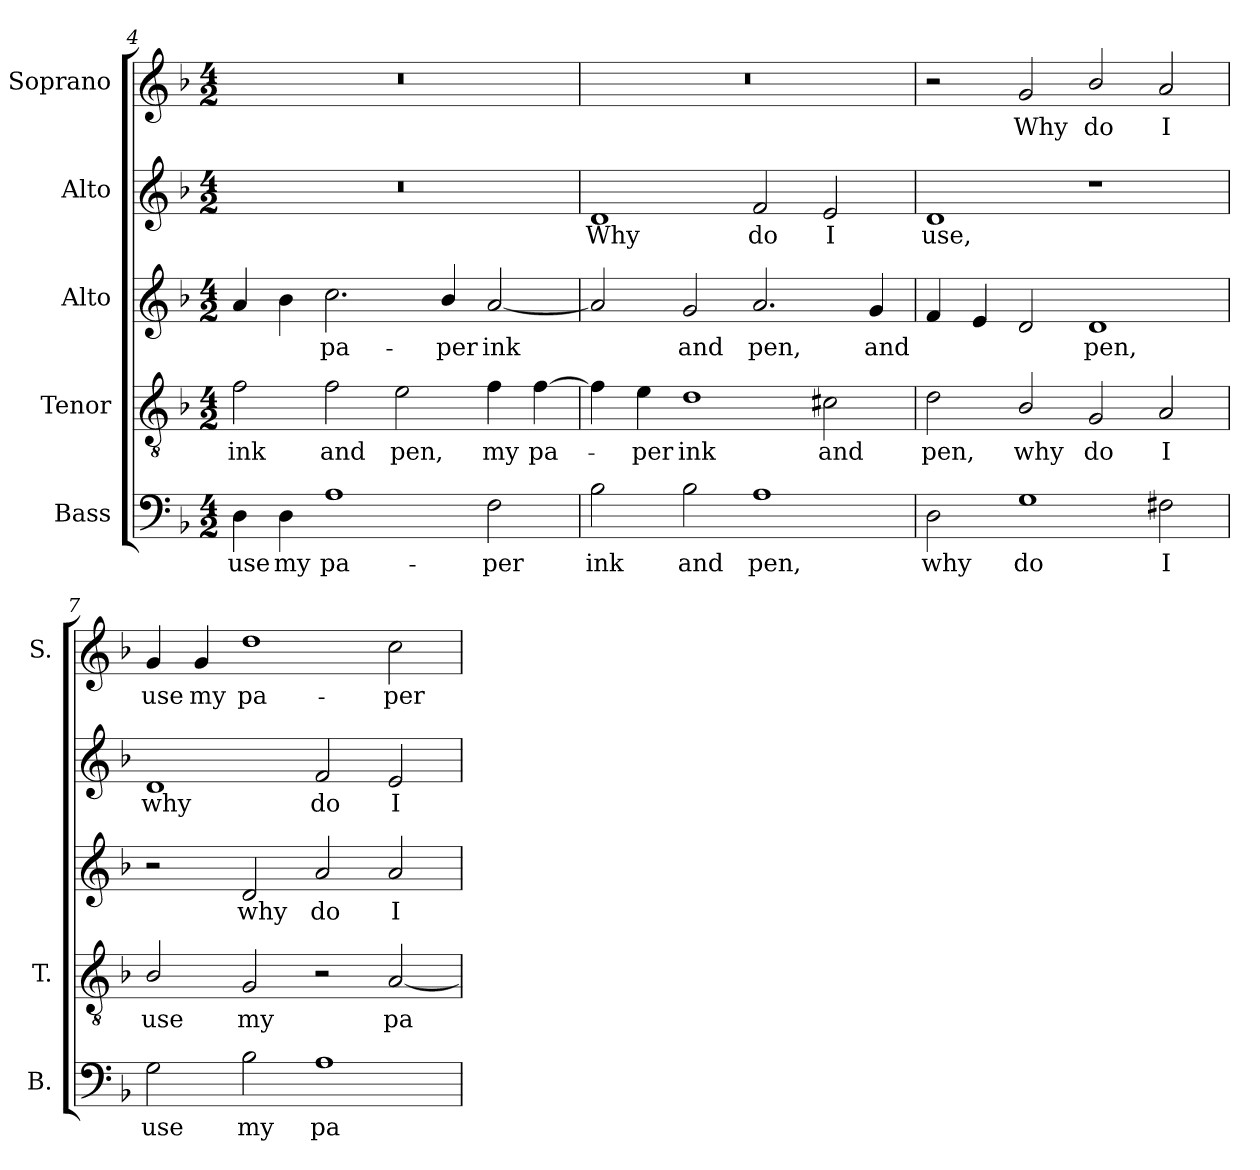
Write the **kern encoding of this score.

**kern	**text	**kern	**text	**kern	**text	**kern	**text	**kern	**text
*part5	*part5	*part4	*part4	*part3	*part3	*part2	*part2	*part1	*part1
*staff5	*staff5	*staff4	*staff4	*staff3	*staff3	*staff2	*staff2	*staff1	*staff1
*I"Bass	*	*I"Tenor	*	*I"Alto	*	*I"Alto	*	*I"Soprano	*
*I'B.	*	*I'T.	*	*	*	*	*	*I'S.	*
*clefF4	*	*clefGv2	*	*clefG2	*	*clefG2	*	*clefG2	*
*	*	*ITrd7c12	*	*	*	*	*	*	*
*k[b-]	*	*k[b-]	*	*k[b-]	*	*k[b-]	*	*k[b-]	*
*F:	*	*F:	*	*F:	*	*F:	*	*F:	*
*M4/2	*	*M4/2	*	*M4/2	*	*M4/2	*	*M4/2	*
=4	=4	=4	=4	=4	=4	=4	=4	=4	=4
!	!LO:LY:b:color=#000000	!	!	!	!	!	!	!	!
!	!	!	!LO:LY:b:color=#000000	!	!	!LO:N:vis=1	!	!LO:N:vis=1	!
4Di\	use	2Fi\	ink	4ai/	.	0r	.	0r	.
!	!LO:LY:b:color=#000000	!	!	!	!	!	!	!	!
4Di\	my	.	.	4b-i\	.	.	.	.	.
!	!LO:LY:b:color=#000000	!	!	!	!	!	!	!	!
!	!	!	!LO:LY:b:color=#000000	!	!	!	!	!	!
!	!	!	!	!	!LO:LY:b:color=#000000	!	!	!	!
1Ai	pa-	2Fi\	and	2.cci\	pa-	.	.	.	.
!	!	!	!LO:LY:b:color=#000000	!	!	!	!	!	!
.	.	2Ei\	pen,	.	.	.	.	.	.
!	!	!	!	!	!LO:LY:b:color=#000000	!	!	!	!
.	.	.	.	4b-i/	-per	.	.	.	.
!	!LO:LY:b:color=#000000	!	!	!	!	!	!	!	!
!	!	!	!LO:LY:b:color=#000000	!	!	!	!	!	!
!	!	!	!	!	!LO:LY:b:color=#000000	!	!	!	!
2Fi\	-per	4Fi\	my	[<2ai/	ink	.	.	.	.
!	!	!	!LO:LY:b:color=#000000	!	!	!	!	!	!
.	.	[>4Fi\	pa-	.	.	.	.	.	.
!!LO:LB:g=z
=5	=5	=5	=5	=5	=5	=5	=5	=5	=5
!	!LO:LY:b:color=#000000	!	!	!	!	!	!	!	!
!	!	!	!	!	!	!	!LO:LY:b:color=#000000	!LO:N:vis=1	!
2B-i\	ink	4Fi\]	.	2ai/]	.	1di	Why	0r	.
!	!	!	!LO:LY:b:color=#000000	!	!	!	!	!	!
.	.	4Ei\	-per	.	.	.	.	.	.
!	!LO:LY:b:color=#000000	!	!	!	!	!	!	!	!
!	!	!	!LO:LY:b:color=#000000	!	!	!	!	!	!
!	!	!	!	!	!LO:LY:b:color=#000000	!	!	!	!
2B-i\	and	1Di	ink	2gi/	and	.	.	.	.
!	!LO:LY:b:color=#000000	!	!	!	!	!	!	!	!
!	!	!	!	!	!LO:LY:b:color=#000000	!	!	!	!
!	!	!	!	!	!	!	!LO:LY:b:color=#000000	!	!
1Ai	pen,	.	.	2.ai/	pen,	2fi/	do	.	.
!	!	!	!LO:LY:b:color=#000000	!	!	!	!	!	!
!	!	!	!	!	!	!	!LO:LY:b:color=#000000	!	!
.	.	2C#Xi\	and	.	.	2ei/	I	.	.
!	!	!	!	!	!LO:LY:b:color=#000000	!	!	!	!
.	.	.	.	4gi/	and	.	.	.	.
=6	=6	=6	=6	=6	=6	=6	=6	=6	=6
!	!LO:LY:b:color=#000000	!	!	!	!	!	!	!	!
!	!	!	!LO:LY:b:color=#000000	!	!	!	!	!	!
!	!	!	!	!	!	!	!LO:LY:b:color=#000000	!	!
2Di\	why	2Di\	pen,	4fi/	.	1di	use,	2r	.
.	.	.	.	4ei/	.	.	.	.	.
!	!LO:LY:b:color=#000000	!	!	!	!	!	!	!	!
!	!	!	!LO:LY:b:color=#000000	!	!	!	!	!	!
!	!	!	!	!	!	!	!	!	!LO:LY:b:color=#000000
1Gi	do	2BB-i/	why	2di/	.	.	.	2gi/	Why
!	!	!	!LO:LY:b:color=#000000	!	!	!	!	!	!
!	!	!	!	!	!LO:LY:b:color=#000000	!	!	!	!
!	!	!	!	!	!	!	!	!	!LO:LY:b:color=#000000
.	.	2GGi/	do	1di	pen,	1r	.	2b-i/	do
!	!LO:LY:b:color=#000000	!	!	!	!	!	!	!	!
!	!	!	!LO:LY:b:color=#000000	!	!	!	!	!	!
!	!	!	!	!	!	!	!	!	!LO:LY:b:color=#000000
2F#Xi\	I	2AAi/	I	.	.	.	.	2ai/	I
=7	=7	=7	=7	=7	=7	=7	=7	=7	=7
!	!LO:LY:b:color=#000000	!	!	!	!	!	!	!	!
!	!	!	!LO:LY:b:color=#000000	!	!	!	!	!	!
!	!	!	!	!	!	!	!LO:LY:b:color=#000000	!	!
!	!	!	!	!	!	!	!	!	!LO:LY:b:color=#000000
2Gi\	use	2BB-i/	use	2r	.	1di	why	4gi/	use
!	!	!	!	!	!	!	!	!	!LO:LY:b:color=#000000
.	.	.	.	.	.	.	.	4gi/	my
!	!LO:LY:b:color=#000000	!	!	!	!	!	!	!	!
!	!	!	!LO:LY:b:color=#000000	!	!	!	!	!	!
!	!	!	!	!	!LO:LY:b:color=#000000	!	!	!	!
!	!	!	!	!	!	!	!	!	!LO:LY:b:color=#000000
2B-i\	my	2GGi/	my	2di/	why	.	.	1ddi	pa-
!	!LO:LY:b:color=#000000	!	!	!	!	!	!	!	!
!	!	!	!	!	!LO:LY:b:color=#000000	!	!	!	!
!	!	!	!	!	!	!	!LO:LY:b:color=#000000	!	!
1Ai	pa-	2r	.	2ai/	do	2fi/	do	.	.
!	!	!	!LO:LY:b:color=#000000	!	!	!	!	!	!
!	!	!	!	!	!LO:LY:b:color=#000000	!	!	!	!
!	!	!	!	!	!	!	!LO:LY:b:color=#000000	!	!
!	!	!	!	!	!	!	!	!	!LO:LY:b:color=#000000
.	.	[<2AAi/	pa-	2ai/	I	2ei/	I	2cci\	-per
=	=	=	=	=	=	=	=	=	=
*-	*-	*-	*-	*-	*-	*-	*-	*-	*-
